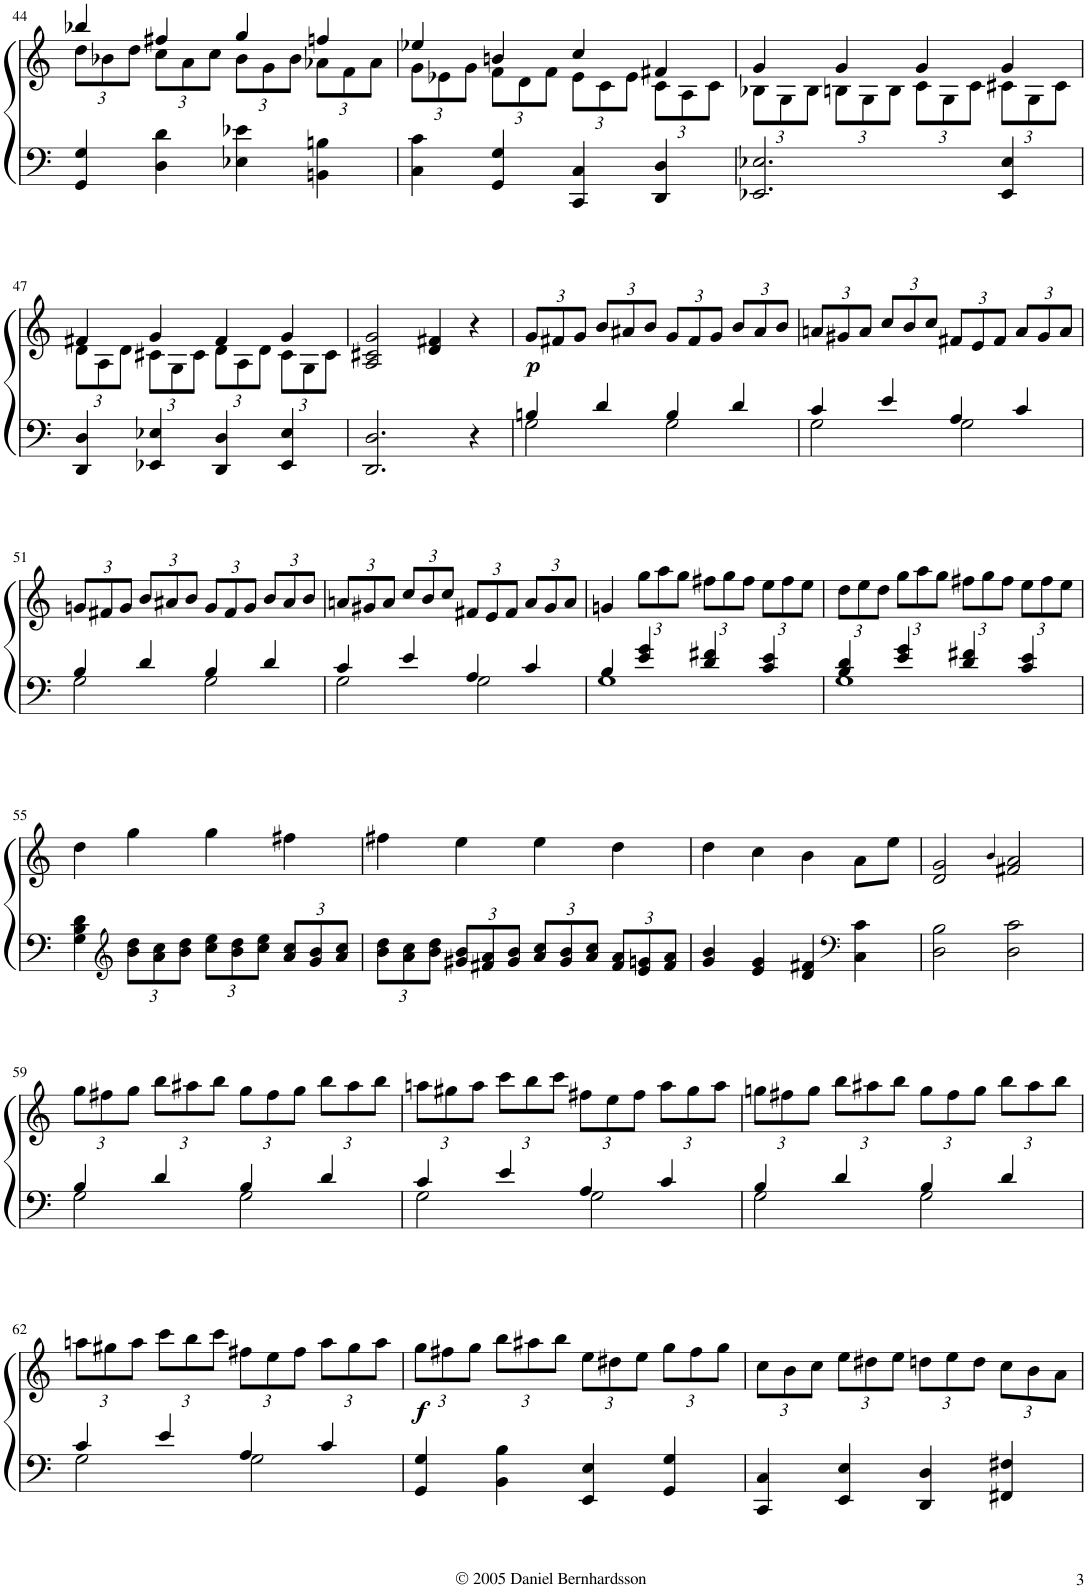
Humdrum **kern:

**kern	**kern	**dynam
*part1	*part1	*part1
*staff2	*staff1	*staff1/2
*I"Piano	*	*
*I'Pno.	*	*
!!LO:PB:g=z
*clefF4	*clefG2	*
*k[]	*k[]	*
*M4/4	*M4/4	*
*met(c)	*met(c)	*
=44	=44	=44
*	*^	*
*	*	*Xbrackettup	*
4GG/ 4G/	4bb-X/	12dd\L	.
.	.	12b-X\	.
.	.	12dd\J	.
4D\ 4d\	4ff#X/	12cc\L	.
.	.	12a\	.
.	.	12cc\J	.
4E-X\ 4e-X\	4gg/	12b-\L	.
.	.	12g\	.
.	.	12b-\J	.
4BBn\ 4Bn\	4ffn/	12a-X\L	.
.	.	12f\	.
.	.	12a-\J	.
=45	=45	=45	=45
4C\ 4c\	4ee-X/	12g\L	.
.	.	12e-X\	.
.	.	12g\J	.
4GG/ 4G/	4bn/	12f\L	.
.	.	12d\	.
.	.	12f\J	.
4CC/ 4C/	4cc/	12e-\L	.
.	.	12c\	.
.	.	12e-\J	.
4DD/ 4D/	4f#X/	12c\L	.
.	.	12A\	.
.	.	12c\J	.
=46	=46	=46	=46
2.EE-X/ 2.E-X/	4g/	12B-X\L	.
.	.	12G\	.
.	.	12B-\J	.
.	4g/	12Bn\L	.
.	.	12G\	.
.	.	12B\J	.
.	4g/	12c\L	.
.	.	12G\	.
.	.	12c\J	.
4EE-/ 4E-/	4g/	12c#X\L	.
.	.	12G\	.
.	.	12c#\J	.
!!LO:LB:g=z	!!
=47	=47	=47	=47
4DD/ 4D/	4f#X/	12d\L	.
.	.	12A\	.
.	.	12d\J	.
4EE-X/ 4E-X/	4g/	12c#X\L	.
.	.	12G\	.
.	.	12c#\J	.
4DD/ 4D/	4f#/	12d\L	.
.	.	12A\	.
.	.	12d\J	.
4EE-/ 4E-/	4g/	12c#\L	.
.	.	12G\	.
.	.	12c#\J	.
*	*v	*v	*
=48	=48	=48
2.DD/ 2.D/	2A/ 2c#X/ 2g/	.
.	4d/ 4f#X/	.
4r	4r	.
=49	=49	=49
*^	*	*
!	!	!	!LO:DY:b
4Bn/	2G\	12g/L	p
.	.	12f#X/	.
.	.	12g/J	.
4d/	.	12b/L	.
.	.	12a#X/	.
.	.	12b/J	.
4B/	2G\	12g/L	.
.	.	12f#/	.
.	.	12g/J	.
4d/	.	12b/L	.
.	.	12a#/	.
.	.	12b/J	.
=50	=50	=50	=50
4c/	2G\	12an/L	.
.	.	12g#X/	.
.	.	12a/J	.
4e/	.	12cc/L	.
.	.	12b/	.
.	.	12cc/J	.
4A/	2G\	12f#X/L	.
.	.	12e/	.
.	.	12f#/J	.
4c/	.	12a/L	.
.	.	12g#/	.
.	.	12a/J	.
!!LO:LB:g=z
=51	=51	=51	=51
4B/	2G\	12gn/L	.
.	.	12f#X/	.
.	.	12g/J	.
4d/	.	12b/L	.
.	.	12a#X/	.
.	.	12b/J	.
4B/	2G\	12g/L	.
.	.	12f#/	.
.	.	12g/J	.
4d/	.	12b/L	.
.	.	12a#/	.
.	.	12b/J	.
=52	=52	=52	=52
4c/	2G\	12an/L	.
.	.	12g#X/	.
.	.	12a/J	.
4e/	.	12cc/L	.
.	.	12b/	.
.	.	12cc/J	.
4A/	2G\	12f#X/L	.
.	.	12e/	.
.	.	12f#/J	.
4c/	.	12a/L	.
.	.	12g#/	.
.	.	12a/J	.
=53	=53	=53	=53
4B/	1G	4gn/	.
4e/ 4g/	.	12gg\L	.
.	.	12aa\	.
.	.	12gg\J	.
4d/ 4f#X/	.	12ff#X\L	.
.	.	12gg\	.
.	.	12ff#\J	.
4c/ 4e/	.	12ee\L	.
.	.	12ff#\	.
.	.	12ee\J	.
=54	=54	=54	=54
4B/ 4d/	1G	12dd\L	.
.	.	12ee\	.
.	.	12dd\J	.
4e/ 4g/	.	12gg\L	.
.	.	12aa\	.
.	.	12gg\J	.
4d/ 4f#X/	.	12ff#X\L	.
.	.	12gg\	.
.	.	12ff#\J	.
4c/ 4e/	.	12ee\L	.
.	.	12ff#\	.
.	.	12ee\J	.
*v	*v	*	*
!!LO:LB:g=z
=55	=55	=55
4G\ 4B\ 4d\	4dd\	.
*clefG2	*	*
*Xbrackettup	*	*
12b\ 12dd\L	4gg\	.
12a\ 12cc\	.	.
12b\ 12dd\J	.	.
12cc\ 12ee\L	4gg\	.
12b\ 12dd\	.	.
12cc\ 12ee\J	.	.
12a/ 12cc/L	4ff#X\	.
12g/ 12b/	.	.
12a/ 12cc/J	.	.
=56	=56	=56
12b\ 12dd\L	4ff#X\	.
12a\ 12cc\	.	.
12b\ 12dd\J	.	.
12g#X/ 12b/L	4ee\	.
12f#X/ 12a/	.	.
12g#/ 12b/J	.	.
12a/ 12cc/L	4ee\	.
12g#/ 12b/	.	.
12a/ 12cc/J	.	.
12f#/ 12a/L	4dd\	.
12e/ 12gn/	.	.
12f#/ 12a/J	.	.
=57	=57	=57
4g/ 4b/	4dd\	.
4e/ 4g/	4cc\	.
4d/ 4f#X/	4b\	.
*clefF4	*	*
4C\ 4c\	8a\L	.
.	8ee\J	.
=58	=58	=58
2D\ 2B\	2d/ 2g/	.
.	4qb/	.
2D\ 2c\	2f#X/ 2a/	.
!!LO:LB:g=z
=59	=59	=59
*^	*	*
4B/	2G\	12gg\L	.
.	.	12ff#X\	.
.	.	12gg\J	.
4d/	.	12bb\L	.
.	.	12aa#X\	.
.	.	12bb\J	.
4B/	2G\	12gg\L	.
.	.	12ff#\	.
.	.	12gg\J	.
4d/	.	12bb\L	.
.	.	12aa#\	.
.	.	12bb\J	.
=60	=60	=60	=60
4c/	2G\	12aan\L	.
.	.	12gg#X\	.
.	.	12aa\J	.
4e/	.	12ccc\L	.
.	.	12bb\	.
.	.	12ccc\J	.
4A/	2G\	12ff#X\L	.
.	.	12ee\	.
.	.	12ff#\J	.
4c/	.	12aa\L	.
.	.	12gg#\	.
.	.	12aa\J	.
=61	=61	=61	=61
4B/	2G\	12ggn\L	.
.	.	12ff#X\	.
.	.	12gg\J	.
4d/	.	12bb\L	.
.	.	12aa#X\	.
.	.	12bb\J	.
4B/	2G\	12gg\L	.
.	.	12ff#\	.
.	.	12gg\J	.
4d/	.	12bb\L	.
.	.	12aa#\	.
.	.	12bb\J	.
!!LO:LB:g=z
=62	=62	=62	=62
4c/	2G\	12aan\L	.
.	.	12gg#X\	.
.	.	12aa\J	.
4e/	.	12ccc\L	.
.	.	12bb\	.
.	.	12ccc\J	.
4A/	2G\	12ff#X\L	.
.	.	12ee\	.
.	.	12ff#\J	.
4c/	.	12aa\L	.
.	.	12gg#\	.
.	.	12aa\J	.
*v	*v	*	*
=63	=63	=63
!	!	!LO:DY:b
4GG/ 4G/	12gg\L	f
.	12ff#X\	.
.	12gg\J	.
4BB\ 4B\	12bb\L	.
.	12aa#X\	.
.	12bb\J	.
4EE/ 4E/	12ee\L	.
.	12dd#X\	.
.	12ee\J	.
4GG/ 4G/	12gg\L	.
.	12ff#\	.
.	12gg\J	.
=64	=64	=64
4CC/ 4C/	12cc\L	.
.	12b\	.
.	12cc\J	.
4EE/ 4E/	12ee\L	.
.	12dd#X\	.
.	12ee\J	.
4DD/ 4D/	12ddn\L	.
.	12ee\	.
.	12dd\J	.
4FF#X/ 4F#X/	12cc\L	.
.	12b\	.
.	12a\J	.
=	=	=
*-	*-	*-
